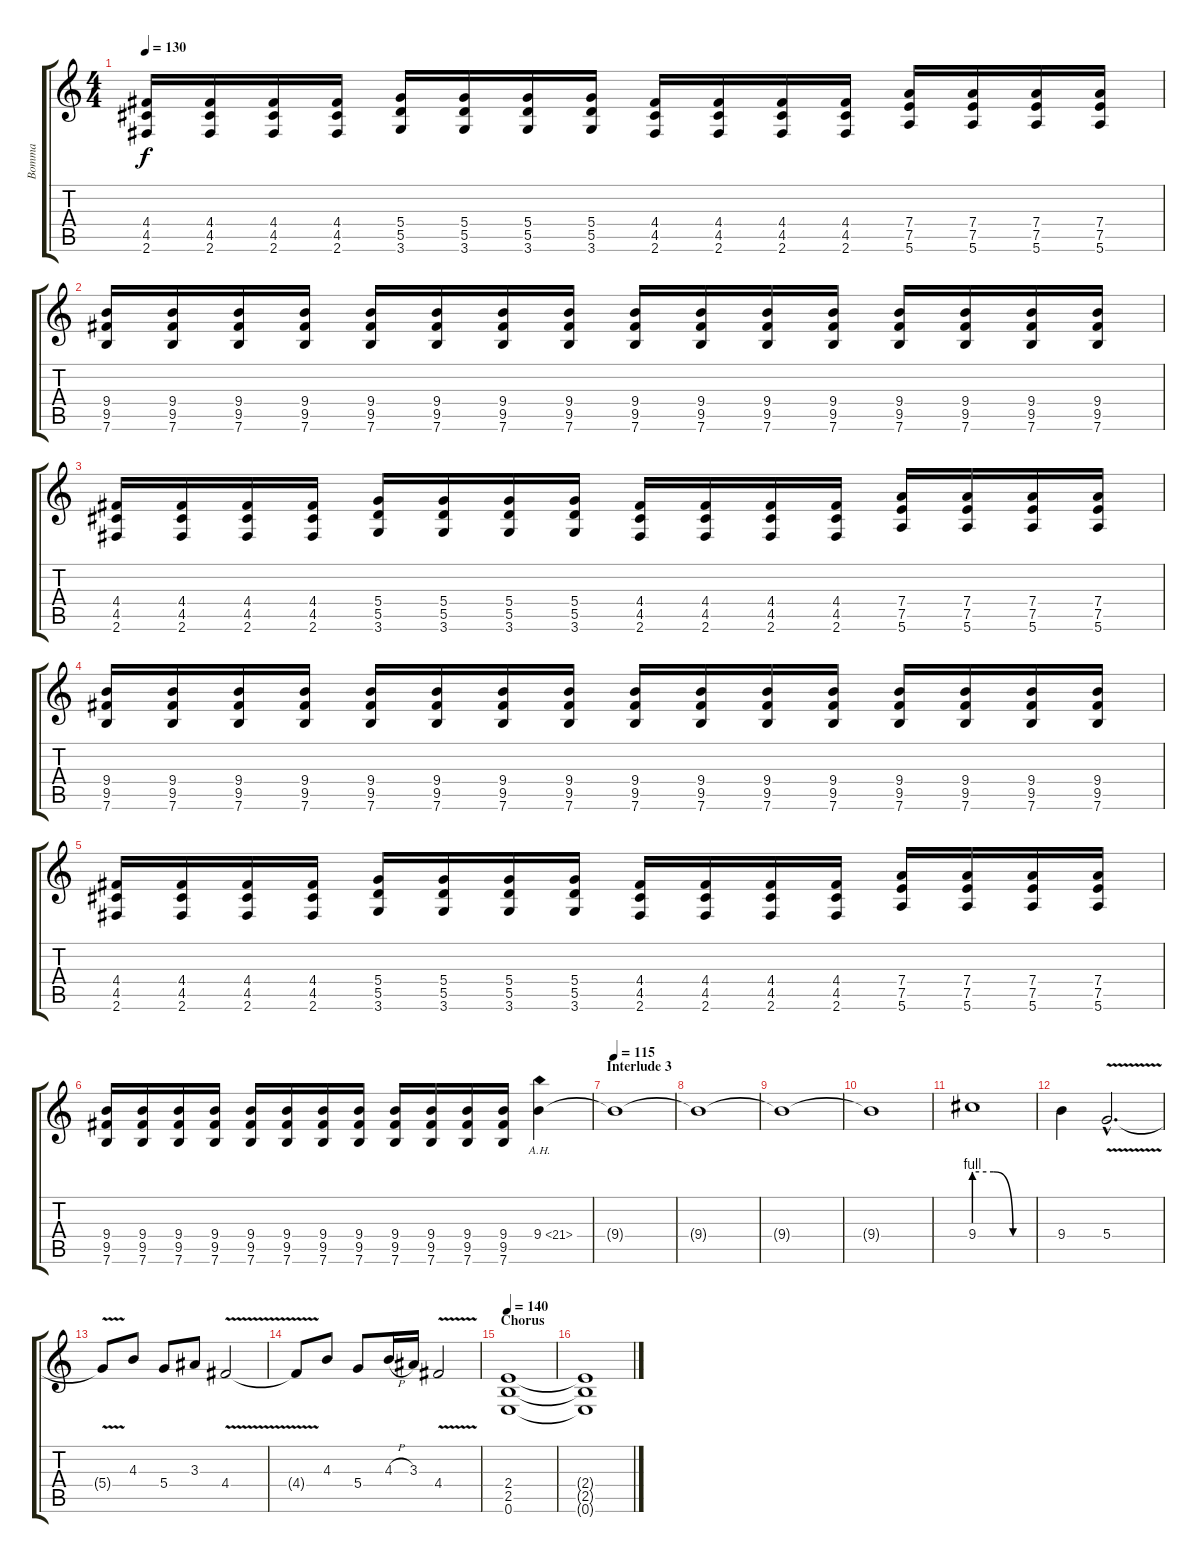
\track ("Bomma" "Bomma") {instrument distortionguitar}
\staff {score tabs}
\tuning (E4 B3 G3 D3 A2 E2) {hide}
\ts (4 4)
\tempo 130
\clef g2
\ks c
(4.4 4.5 2.6).16{dy f} (4.4 4.5 2.6).16 (4.4 4.5 2.6).16 (4.4 4.5 2.6).16 (5.4 5.5 3.6).16 (5.4 5.5 3.6).16 (5.4 5.5 3.6).16 (5.4 5.5 3.6).16 (4.4 4.5 2.6).16 (4.4 4.5 2.6).16 (4.4 4.5 2.6).16 (4.4 4.5 2.6).16 (7.4 7.5 5.6).16 (7.4 7.5 5.6).16 (7.4 7.5 5.6).16 (7.4 7.5 5.6).16 |
(9.4 9.5 7.6).16 (9.4 9.5 7.6).16 (9.4 9.5 7.6).16 (9.4 9.5 7.6).16 (9.4 9.5 7.6).16 (9.4 9.5 7.6).16 (9.4 9.5 7.6).16 (9.4 9.5 7.6).16 (9.4 9.5 7.6).16 (9.4 9.5 7.6).16 (9.4 9.5 7.6).16 (9.4 9.5 7.6).16 (9.4 9.5 7.6).16 (9.4 9.5 7.6).16 (9.4 9.5 7.6).16 (9.4 9.5 7.6).16 |
(4.4 4.5 2.6).16 (4.4 4.5 2.6).16 (4.4 4.5 2.6).16 (4.4 4.5 2.6).16 (5.4 5.5 3.6).16 (5.4 5.5 3.6).16 (5.4 5.5 3.6).16 (5.4 5.5 3.6).16 (4.4 4.5 2.6).16 (4.4 4.5 2.6).16 (4.4 4.5 2.6).16 (4.4 4.5 2.6).16 (7.4 7.5 5.6).16 (7.4 7.5 5.6).16 (7.4 7.5 5.6).16 (7.4 7.5 5.6).16 |
(9.4 9.5 7.6).16 (9.4 9.5 7.6).16 (9.4 9.5 7.6).16 (9.4 9.5 7.6).16 (9.4 9.5 7.6).16 (9.4 9.5 7.6).16 (9.4 9.5 7.6).16 (9.4 9.5 7.6).16 (9.4 9.5 7.6).16 (9.4 9.5 7.6).16 (9.4 9.5 7.6).16 (9.4 9.5 7.6).16 (9.4 9.5 7.6).16 (9.4 9.5 7.6).16 (9.4 9.5 7.6).16 (9.4 9.5 7.6).16 |
(4.4 4.5 2.6).16 (4.4 4.5 2.6).16 (4.4 4.5 2.6).16 (4.4 4.5 2.6).16 (5.4 5.5 3.6).16 (5.4 5.5 3.6).16 (5.4 5.5 3.6).16 (5.4 5.5 3.6).16 (4.4 4.5 2.6).16 (4.4 4.5 2.6).16 (4.4 4.5 2.6).16 (4.4 4.5 2.6).16 (7.4 7.5 5.6).16 (7.4 7.5 5.6).16 (7.4 7.5 5.6).16 (7.4 7.5 5.6).16 |
(9.4 9.5 7.6).16 (9.4 9.5 7.6).16 (9.4 9.5 7.6).16 (9.4 9.5 7.6).16 (9.4 9.5 7.6).16 (9.4 9.5 7.6).16 (9.4 9.5 7.6).16 (9.4 9.5 7.6).16 (9.4 9.5 7.6).16 (9.4 9.5 7.6).16 (9.4 9.5 7.6).16 (9.4 9.5 7.6).16 9.4{ah 12}.4 |
\section ("" "Interlude 3")
\tempo 115
9.4{t}.1 |
9.4{t}.1 |
9.4{t}.1 |
9.4{t}.1 |
9.4{be (custom 0 4 20 4 40 0 60 0)}.1 |
9.4.4 5.4{v hac}.2{d} |
5.4{t}.8 4.3.8 5.4.8 3.3.8 4.4{v}.2 |
4.4{t}.8 4.3.8 5.4.8 4.3{h}.16 3.3.16 4.4{v}.2 |
\section ("" "Chorus")
\tempo 140
(2.4 2.5 0.6).1 |
(2.4{t} 2.5{t} 0.6{t}).1
